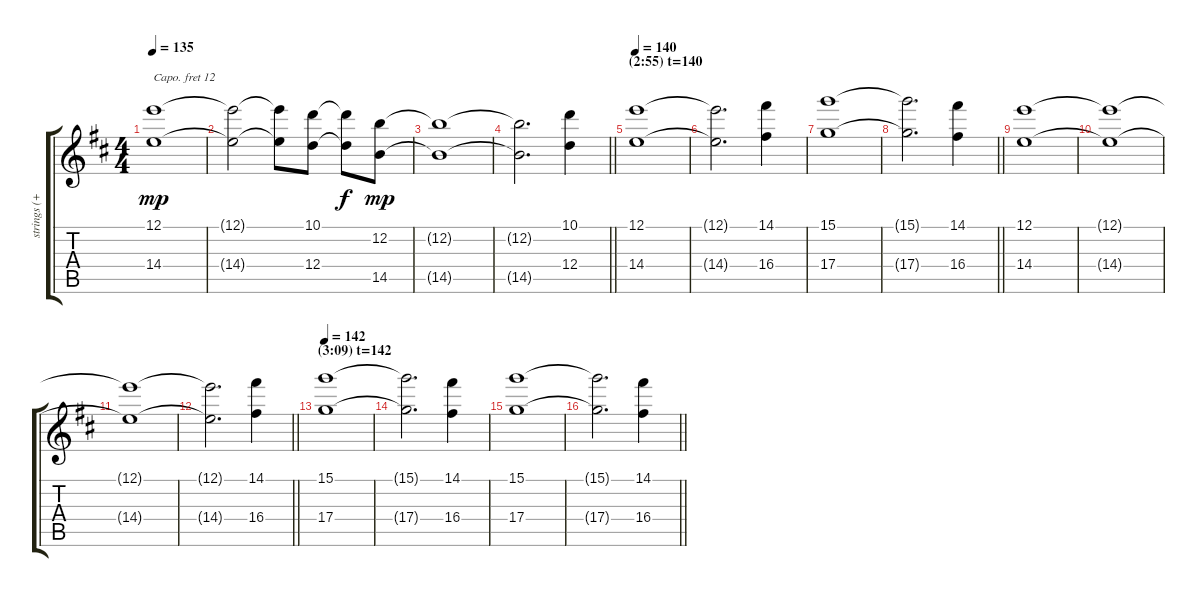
\track ("strings (+12)" "strings (+") {instrument stringensemble1}
\staff {score tabs}
\capo 12
\tuning (E4 B3 G3 D3 A2 E2) {hide}
\ts (4 4)
\tempo 135
\clef g2
\ks d
(12.1{t} 14.4{t}).1{dy mp} |
(12.1{t} 14.4{t}).2 (12.1{t} 14.4{t}).8 (10.1 12.4).8 (10.1{t} 12.4{t}).8{dy f} (12.2 14.5).8{dy mp} |
(12.2{t} 14.5{t}).1 |
\barLineRight lightlight
(12.2{t} 14.5{t}).2{d} (10.1 12.4).4 |
\section ("" "(2:55) t=140")
\tempo 140
(12.1 14.4).1 |
(12.1{t} 14.4{t}).2{d} (14.1 16.4).4 |
(15.1 17.4).1 |
\barLineRight lightlight
(15.1{t} 17.4{t}).2{d} (14.1 16.4).4 |
(12.1 14.4).1 |
(12.1{t} 14.4{t}).1 |
(12.1{t} 14.4{t}).1 |
\barLineRight lightlight
(12.1{t} 14.4{t}).2{d} (14.1 16.4).4 |
\section ("" "(3:09) t=142")
\tempo 142
(15.1 17.4).1 |
(15.1{t} 17.4{t}).2{d} (14.1 16.4).4 |
(15.1 17.4).1 |
\barLineRight lightlight
(15.1{t} 17.4{t}).2{d} (14.1 16.4).4
